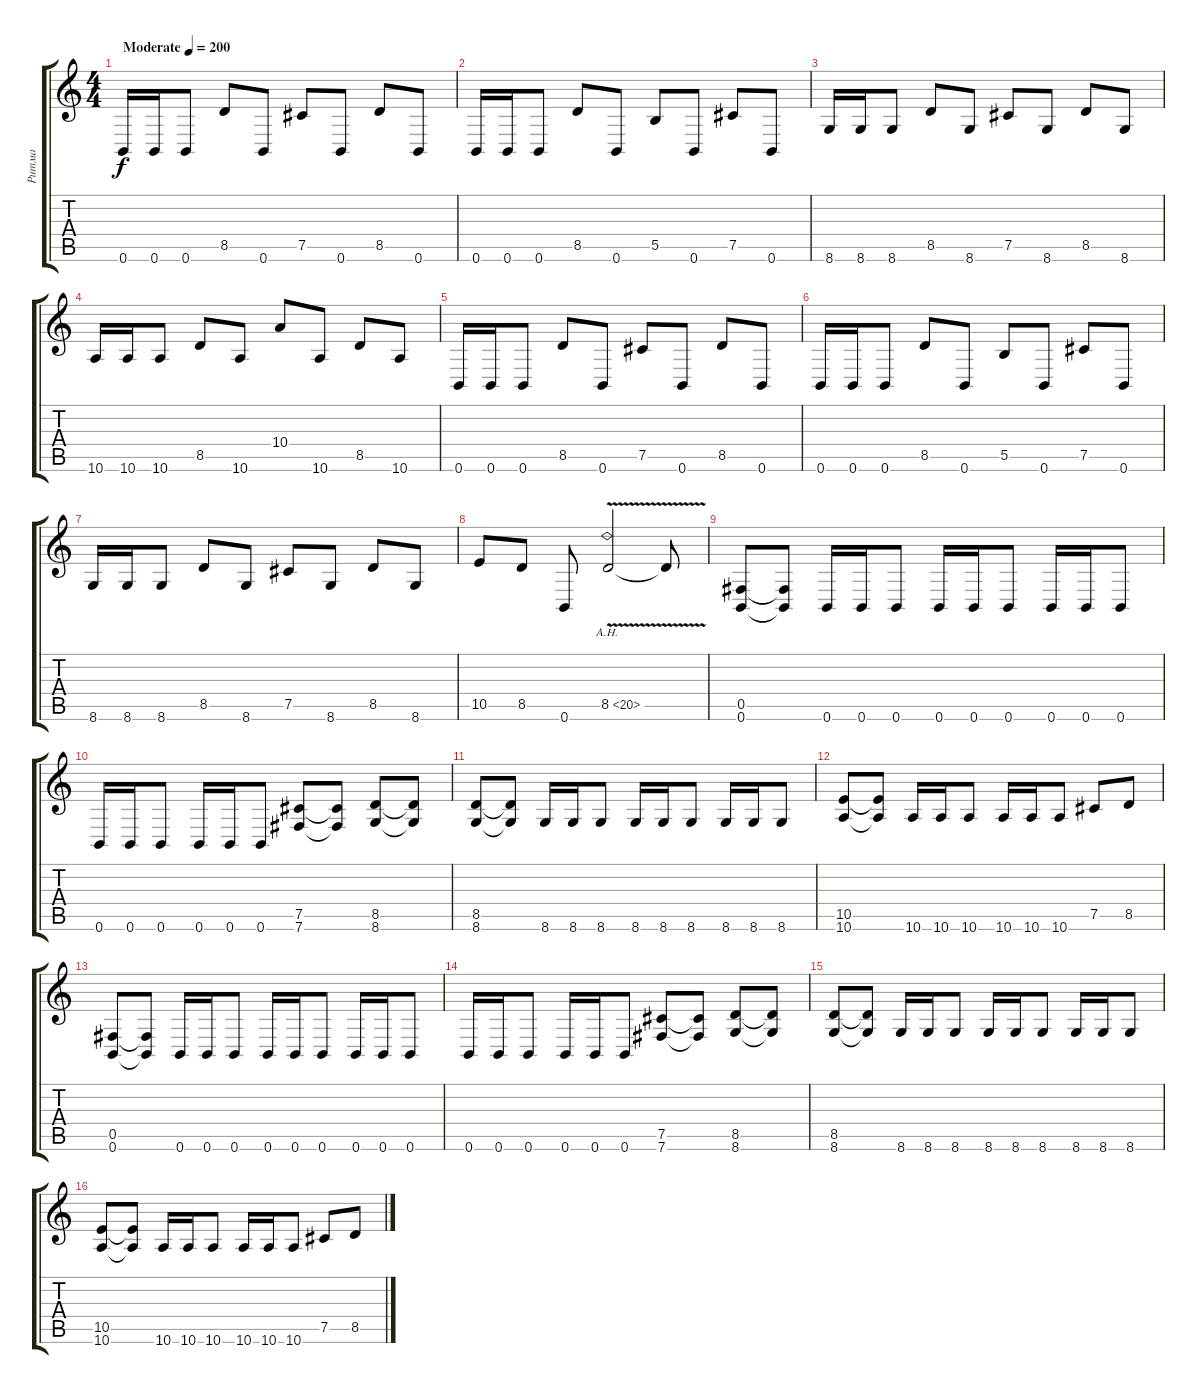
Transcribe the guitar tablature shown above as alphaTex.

\track ("Ритма" "Ритма") {instrument distortionguitar}
\staff {score tabs}
\tuning (Db4 Ab3 E3 B2 Gb2 B1) {hide}
\ts (4 4)
\tempo (200 "Moderate")
\clef g2
\ks c
0.6.16{dy f instrument distortionguitar} 0.6.16 0.6.8 8.5.8 0.6.8 7.5.8 0.6.8 8.5.8 0.6.8 |
0.6.16 0.6.16 0.6.8 8.5.8 0.6.8 5.5.8 0.6.8 7.5.8 0.6.8 |
8.6.16 8.6.16 8.6.8 8.5.8 8.6.8 7.5.8 8.6.8 8.5.8 8.6.8 |
10.6.16 10.6.16 10.6.8 8.5.8 10.6.8 10.4.8 10.6.8 8.5.8 10.6.8 |
0.6.16 0.6.16 0.6.8 8.5.8 0.6.8 7.5.8 0.6.8 8.5.8 0.6.8 |
0.6.16 0.6.16 0.6.8 8.5.8 0.6.8 5.5.8 0.6.8 7.5.8 0.6.8 |
8.6.16 8.6.16 8.6.8 8.5.8 8.6.8 7.5.8 8.6.8 8.5.8 8.6.8 |
10.5.8 8.5.8 0.6.8 8.5{ah 12 v}.2 8.5{t}.8 |
(0.5 0.6).8 (0.5{t} 0.6{t}).8 0.6.16 0.6.16 0.6.8 0.6.16 0.6.16 0.6.8 0.6.16 0.6.16 0.6.8 |
0.6.16 0.6.16 0.6.8 0.6.16 0.6.16 0.6.8 (7.5 7.6).8 (7.5{t} 7.6{t}).8 (8.5 8.6).8 (8.5{t} 8.6{t}).8 |
(8.5 8.6).8 (8.5{t} 8.6{t}).8 8.6.16 8.6.16 8.6.8 8.6.16 8.6.16 8.6.8 8.6.16 8.6.16 8.6.8 |
(10.5 10.6).8 (10.5{t} 10.6{t}).8 10.6.16 10.6.16 10.6.8 10.6.16 10.6.16 10.6.8 7.5.8 8.5.8 |
(0.5 0.6).8 (0.5{t} 0.6{t}).8 0.6.16 0.6.16 0.6.8 0.6.16 0.6.16 0.6.8 0.6.16 0.6.16 0.6.8 |
0.6.16 0.6.16 0.6.8 0.6.16 0.6.16 0.6.8 (7.5 7.6).8 (7.5{t} 7.6{t}).8 (8.5 8.6).8 (8.5{t} 8.6{t}).8 |
(8.5 8.6).8 (8.5{t} 8.6{t}).8 8.6.16 8.6.16 8.6.8 8.6.16 8.6.16 8.6.8 8.6.16 8.6.16 8.6.8 |
(10.5 10.6).8 (10.5{t} 10.6{t}).8 10.6.16 10.6.16 10.6.8 10.6.16 10.6.16 10.6.8 7.5.8 8.5.8
